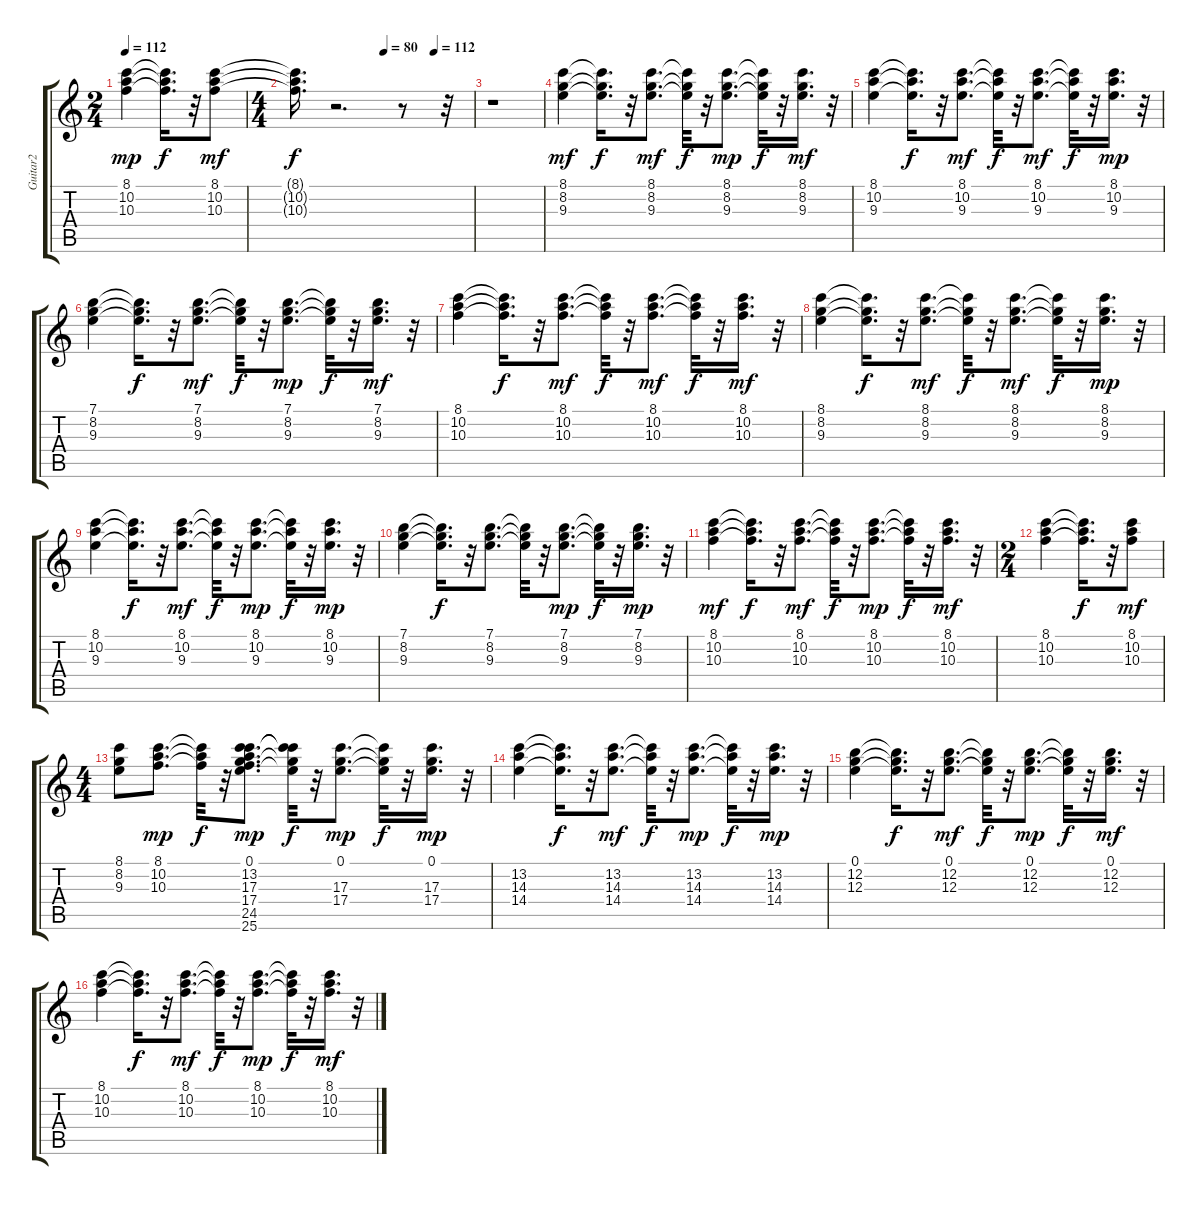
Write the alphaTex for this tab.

\track ("Guitar2" "Guitar2") {instrument acousticguitarsteel}
\staff {score tabs}
\tuning (E4 B3 G3 D3 A2 E2) {hide}
\ts (2 4)
\tempo 112
\clef g2
\ks c
(8.1 10.2 10.3).4{dy mp} (8.1{t} 10.2{t} 10.3{t}).16{d dy f} r.32 (8.1 10.2 10.3).8{dy mf} |
\ts (4 4)
\tempo (80 0.5)
\tempo (112 0.78125)
(8.1{t} 10.2{t} 10.3{t}).16{d dy f} r.2{d} r.8 r.32 |
r.1 |
(8.1 8.2 9.3).4{dy mf} (8.1{t} 8.2{t} 9.3{t}).16{d dy f} r.32 (8.1 8.2 9.3).8{d dy mf} (8.1{t} 8.2{t} 9.3{t}).32{dy f} r.32 (8.1 8.2 9.3).8{d dy mp} (8.1{t} 8.2{t} 9.3{t}).32{dy f} r.32 (8.1 8.2 9.3).16{d dy mf} r.32 |
(8.1 10.2 9.3).4 (8.1{t} 10.2{t} 9.3{t}).16{d dy f} r.32 (8.1 10.2 9.3).8{d dy mf} (8.1{t} 10.2{t} 9.3{t}).32{dy f} r.32 (8.1 10.2 9.3).8{d dy mf} (8.1{t} 10.2{t} 9.3{t}).32{dy f} r.32 (8.1 10.2 9.3).16{d dy mp} r.32 |
(7.1 8.2 9.3).4 (7.1{t} 8.2{t} 9.3{t}).16{d dy f} r.32 (7.1 8.2 9.3).8{d dy mf} (7.1{t} 8.2{t} 9.3{t}).32{dy f} r.32 (7.1 8.2 9.3).8{d dy mp} (7.1{t} 8.2{t} 9.3{t}).32{dy f} r.32 (7.1 8.2 9.3).16{d dy mf} r.32 |
(8.1 10.2 10.3).4 (8.1{t} 10.2{t} 10.3{t}).16{d dy f} r.32 (8.1 10.2 10.3).8{d dy mf} (8.1{t} 10.2{t} 10.3{t}).32{dy f} r.32 (8.1 10.2 10.3).8{d dy mf} (8.1{t} 10.2{t} 10.3{t}).32{dy f} r.32 (8.1 10.2 10.3).16{d dy mf} r.32 |
(8.1 8.2 9.3).4 (8.1{t} 8.2{t} 9.3{t}).16{d dy f} r.32 (8.1 8.2 9.3).8{d dy mf} (8.1{t} 8.2{t} 9.3{t}).32{dy f} r.32 (8.1 8.2 9.3).8{d dy mf} (8.1{t} 8.2{t} 9.3{t}).32{dy f} r.32 (8.1 8.2 9.3).16{d dy mp} r.32 |
(8.1 10.2 9.3).4 (8.1{t} 10.2{t} 9.3{t}).16{d dy f} r.32 (8.1 10.2 9.3).8{d dy mf} (8.1{t} 10.2{t} 9.3{t}).32{dy f} r.32 (8.1 10.2 9.3).8{d dy mp} (8.1{t} 10.2{t} 9.3{t}).32{dy f} r.32 (8.1 10.2 9.3).16{d dy mp} r.32 |
(7.1 8.2 9.3).4 (7.1{t} 8.2{t} 9.3{t}).16{d dy f} r.32 (7.1 8.2 9.3).8{d} (7.1{t} 8.2{t} 9.3{t}).32 r.32 (7.1 8.2 9.3).8{d dy mp} (7.1{t} 8.2{t} 9.3{t}).32{dy f} r.32 (7.1 8.2 9.3).16{d dy mp} r.32 |
(8.1 10.2 10.3).4{dy mf} (8.1{t} 10.2{t} 10.3{t}).16{d dy f} r.32 (8.1 10.2 10.3).8{d dy mf} (8.1{t} 10.2{t} 10.3{t}).32{dy f} r.32 (8.1 10.2 10.3).8{d dy mp} (8.1{t} 10.2{t} 10.3{t}).32{dy f} r.32 (8.1 10.2 10.3).16{d dy mf} r.32 |
\ts (2 4)
(8.1 10.2 10.3).4 (8.1{t} 10.2{t} 10.3{t}).16{d dy f} r.32 (8.1 10.2 10.3).8{dy mf} |
\ts (4 4)
(8.1 8.2 9.3).8 (8.1 10.2 10.3).8{d dy mp} (8.1{t} 10.2{t} 10.3{t}).32{dy f} r.32 (0.1 13.2 17.3 17.4 24.5 25.6).8{d dy mp} (0.1{t} 13.2{t} 17.3{t} 17.4{t}).32{dy f} r.32 (0.1 17.3 17.4).8{d dy mp} (0.1{t} 17.3{t} 17.4{t}).32{dy f} r.32 (0.1 17.3 17.4).16{d dy mp} r.32 |
(13.2 14.3 14.4).4 (13.2{t} 14.3{t} 14.4{t}).16{d dy f} r.32 (13.2 14.3 14.4).8{d dy mf} (13.2{t} 14.3{t} 14.4{t}).32{dy f} r.32 (13.2 14.3 14.4).8{d dy mp} (13.2{t} 14.3{t} 14.4{t}).32{dy f} r.32 (13.2 14.3 14.4).16{d dy mp} r.32 |
(0.1 12.2 12.3).4 (0.1{t} 12.2{t} 12.3{t}).16{d dy f} r.32 (0.1 12.2 12.3).8{d dy mf} (0.1{t} 12.2{t} 12.3{t}).32{dy f} r.32 (0.1 12.2 12.3).8{d dy mp} (0.1{t} 12.2{t} 12.3{t}).32{dy f} r.32 (0.1 12.2 12.3).16{d dy mf} r.32 |
(8.1 10.2 10.3).4 (8.1{t} 10.2{t} 10.3{t}).16{d dy f} r.32 (8.1 10.2 10.3).8{d dy mf} (8.1{t} 10.2{t} 10.3{t}).32{dy f} r.32 (8.1 10.2 10.3).8{d dy mp} (8.1{t} 10.2{t} 10.3{t}).32{dy f} r.32 (8.1 10.2 10.3).16{d dy mf} r.32
